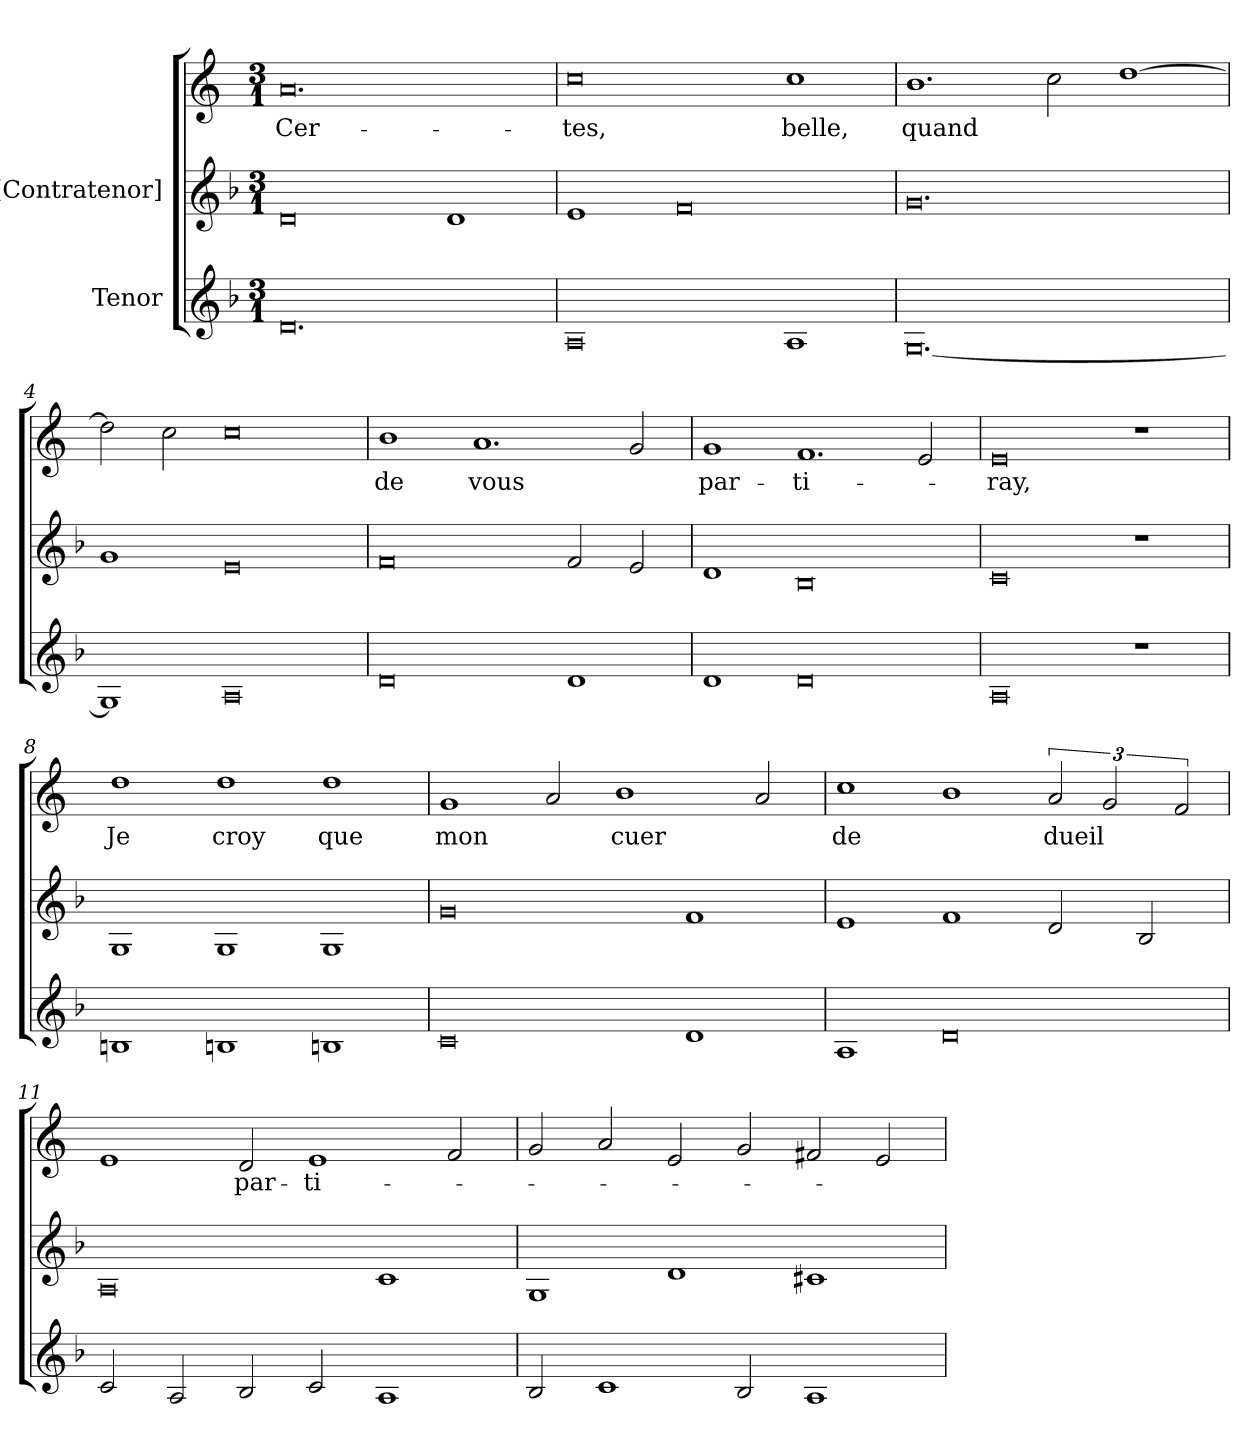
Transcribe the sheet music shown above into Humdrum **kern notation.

**kern	**kern	**kern	**text
*part3	*part2	*part1	*part1
*staff3	*staff2	*staff1	*staff1
*I"Tenor	*I"[Contratenor]	*	*
*clefG2	*clefG2	*clefG2	*
*k[b-]	*k[b-]	*k[]	*
*F:	*F:	*C:	*
*M3/1	*M3/1	*M3/1	*
=1	=1	=1	=1
!	!	!	!LO:LY:b
0.d	0d	0.a	Cer-
.	1d	.	.
=2	=2	=2	=2
!	!	!	!LO:LY:b
0A	1e	0cc	-tes,
.	0f	.	.
!	!	!	!LO:LY:b
1A	.	1cc	belle,
=3	=3	=3	=3
!	!	!	!LO:LY:b
[0.G	0.g	1.b	quand
.	.	2cc\	.
.	.	[1dd	.
=4	=4	=4	=4
1G]	1g	2dd\]	.
.	.	2cc\	.
0A	0e	0cc	.
=5	=5	=5	=5
!	!	!	!LO:LY:b
0d	0f	1b	de
!	!	!	!LO:LY:b
.	.	1.a	vous
1d	2f/	.	.
.	2e/	2g/	.
=6	=6	=6	=6
!	!	!	!LO:LY:b
1d	1d	1g	par-
!	!	!	!LO:LY:b
0d	0B-	1.f	-ti-
.	.	2e/	.
=7	=7	=7	=7
!	!	!	!LO:LY:b
0A	0c	0e	-ray,
1r	1r	1r	.
=8	=8	=8	=8
!	!	!	!LO:LY:b
1Bni	1G	1dd	Je
!	!	!	!LO:LY:b
1Bni	1G	1dd	croy
!	!	!	!LO:LY:b
1Bni	1G	1dd	que
!!LO:LB:g=z
=9	=9	=9	=9
!	!	!	!LO:LY:b
0c	0g	1g	mon
.	.	2a/	.
!	!	!	!LO:LY:b
.	.	1b	cuer
1d	1f	.	.
.	.	2a/	.
=10	=10	=10	=10
!	!	!	!LO:LY:b
1A	1e	1cc	de
0d	1f	1b	.
!	!	!	!LO:LY:b
.	2d/	3a/	dueil
.	.	3g/	.
.	2B-/	.	.
.	.	3f/	.
=11	=11	=11	=11
2c/	0A	1e	.
2A/	.	.	.
!	!	!	!LO:LY:b
2B-/	.	2d/	par-
!	!	!	!LO:LY:b
2c/	.	1e	-ti-
1A	1c	.	.
.	.	2f/	.
=12	=12	=12	=12
2B-/	1G	2g/	.
1c	.	2a/	.
.	1d	2e/	.
2B-/	.	2g/	.
1A	1c#i	2f#i/	.
.	.	2e/	.
=	=	=	=
*-	*-	*-	*-
